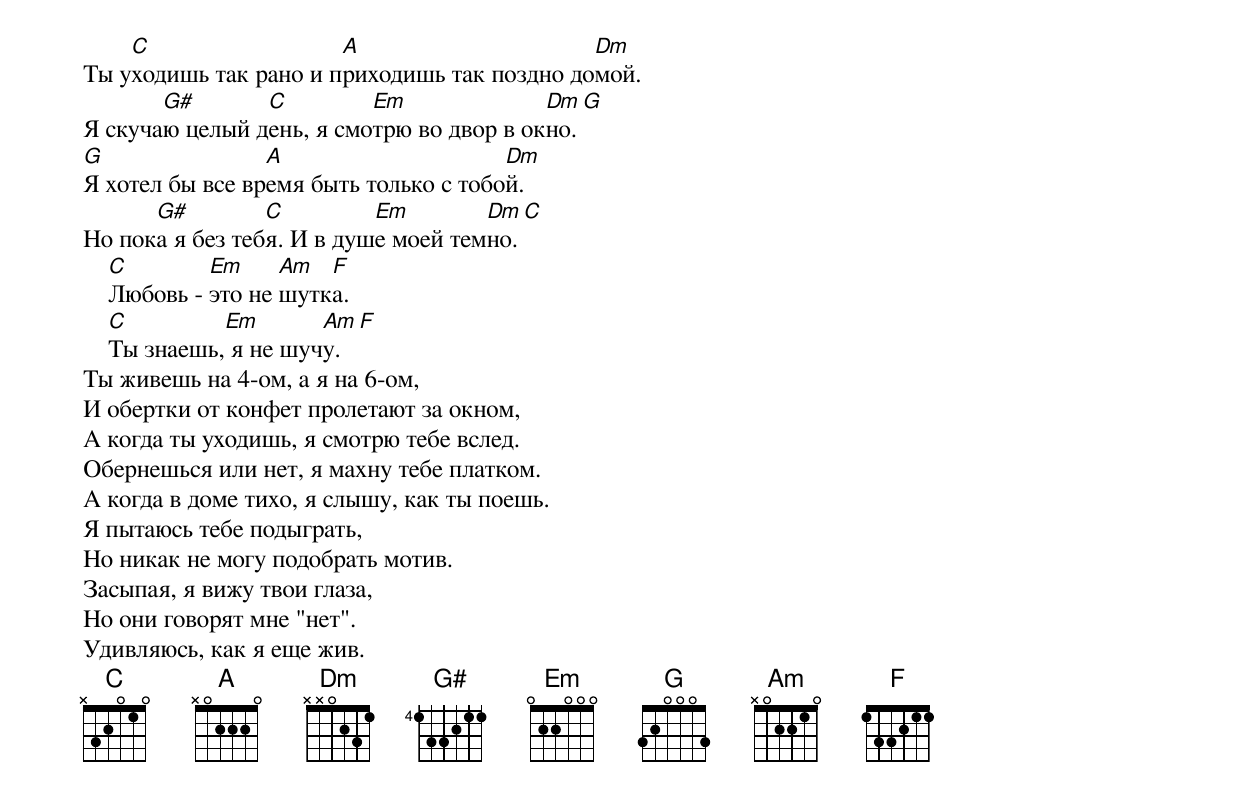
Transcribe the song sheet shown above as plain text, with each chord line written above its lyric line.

    C                  A                     Dm
Ты уходишь так рано и приходишь так поздно домой.
       G#       C         Em              Dm G
Я скучаю целый день, я смотрю во двор в окно.
G                A                     Dm
Я хотел бы все время быть только с тобой.
      G#         C         Em        Dm C
Но пока я без тебя. И в душе моей темно.
    C        Em     Am  F
    Любовь - это не шутка.
    C         Em       Am F
    Ты знаешь, я не шучу.
Ты живешь на 4-ом, а я на 6-ом,
И обертки от конфет пролетают за окном,
А когда ты уходишь, я смотрю тебе вслед.
Обернешься или нет, я махну тебе платком.
А когда в доме тихо, я слышу, как ты поешь.
Я пытаюсь тебе подыграть,
Но никак не могу подобрать мотив.
Засыпая, я вижу твои глаза,
Но они говорят мне "нет".
Удивляюсь, как я еще жив.
